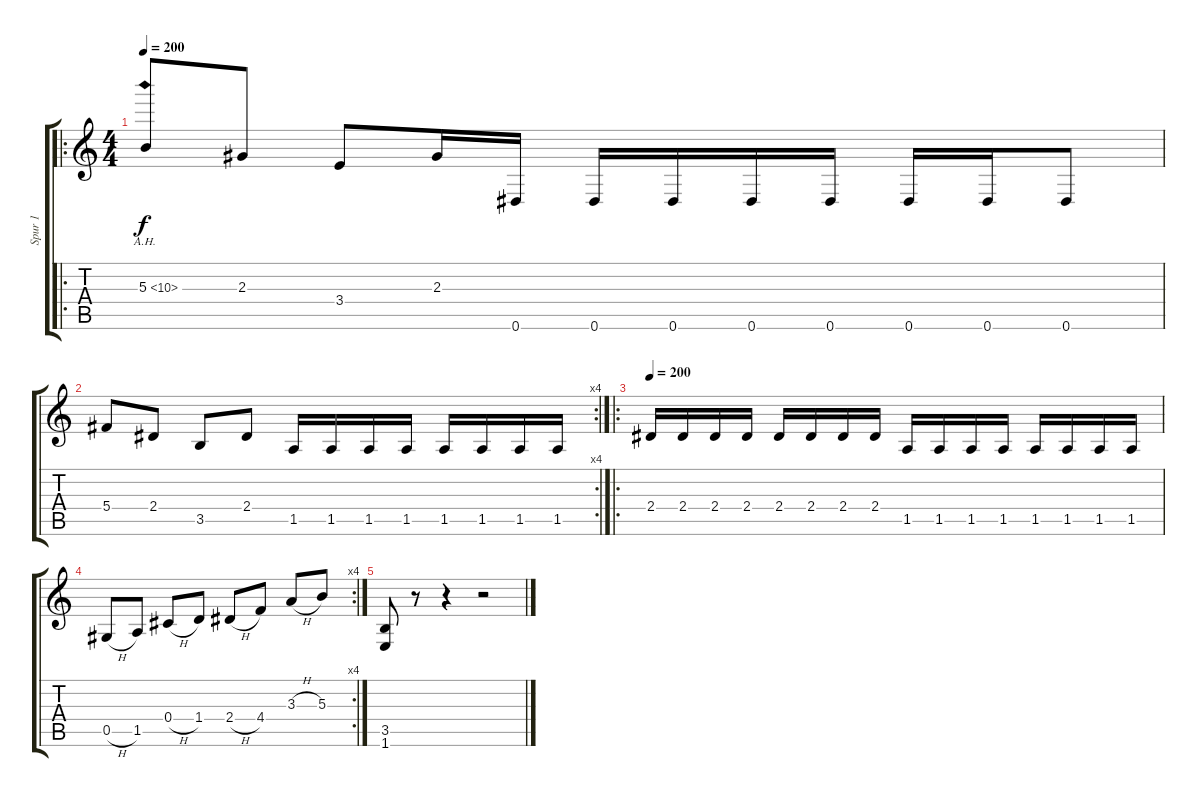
\track ("Spur 1" "Spur 1") {instrument distortionguitar}
\staff {score tabs}
\tuning (Eb4 Bb3 Gb3 Db3 Ab2 Eb2) {hide}
\ro
\ts (4 4)
\tempo 200
\clef g2
\ks c
5.3{ah 5}.8{dy f} 2.3.8 3.4.8 2.3.16 0.6.16 0.6.16 0.6.16 0.6.16 0.6.16 0.6.16 0.6.16 0.6.8 |
\rc 4
5.4.8 2.4.8 3.5.8 2.4.8 1.5.16 1.5.16 1.5.16 1.5.16 1.5.16 1.5.16 1.5.16 1.5.16 |
\ro
\tempo 200
2.4.16 2.4.16 2.4.16 2.4.16 2.4.16 2.4.16 2.4.16 2.4.16 1.5.16 1.5.16 1.5.16 1.5.16 1.5.16 1.5.16 1.5.16 1.5.16 |
\rc 4
0.5{h}.8 1.5.8 0.4{h}.8 1.4.8 2.4{h}.8 4.4.8 3.3{h}.8 5.3.8 |
(3.5 1.6).8 r.8 r.4 r.2
